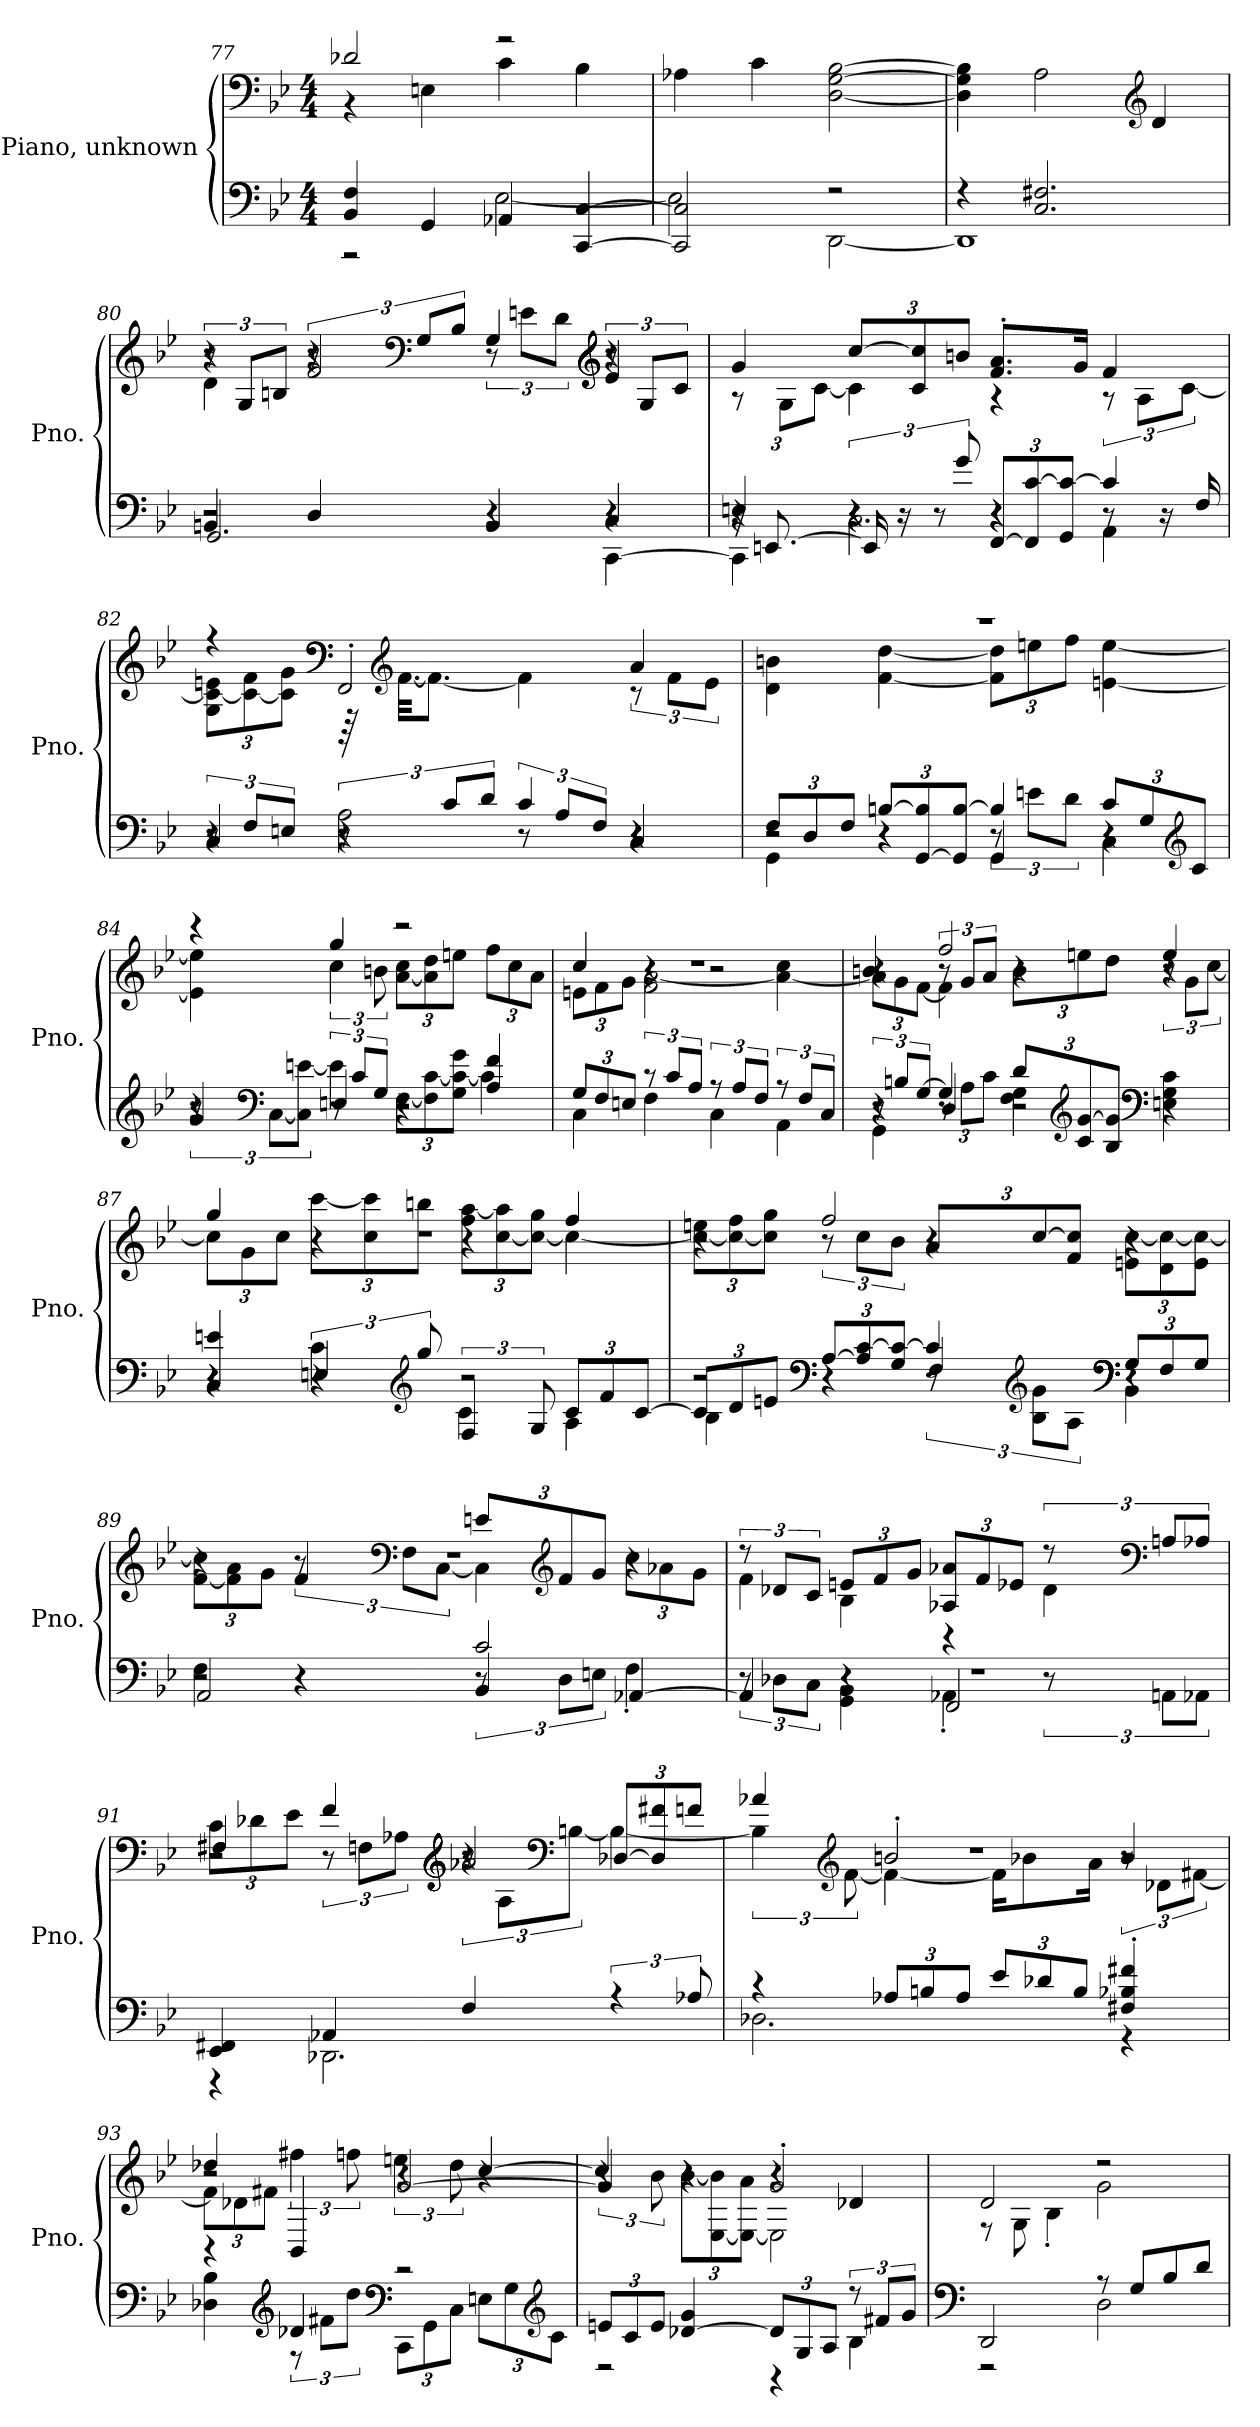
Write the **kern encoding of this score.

**kern	**kern
*part1	*part1
*staff2	*staff1
*I"Piano, unknown	*
*I'Pno.	*
*clefF4	*clefF4
*k[b-e-]	*k[b-e-]
*M4/4	*M4/4
=77	=77
*^	*^
4BB-/ 4F/	2r	2d-X/	4r
4GG/	.	.	4En\
4AA-X/	[2E-\	2r	4c\
[4CC/ [4C/	.	.	4B-\
*	*	*v	*v
=78	=78	=78
2CC/] 2C/]	2E-\]	4A-X\
.	.	4c\
2r	[2DD\	[2D\ [2G\ [2B-\
=79	=79	=79
4r	1DD]	4D\] 4G\] 4B-\]
2.C/ 2.F#X/	.	2A\
*	*	*clefG2
.	.	4d/
=80	=80	=80
*	*^	*^
*	*	*	*	*^
4BBn/	2.GG/	2r	4r	4d\	12r
.	.	.	.	.	12G/L
.	.	.	.	.	12Bn/J
4D/	.	.	2f/	4r	12r
*	*	*	*clefF4	*	*
.	.	.	.	.	12G/L
.	.	.	.	.	12B/J
4BB/	.	4r	.	12r	4G/
.	.	.	.	12en\L	.
.	.	.	.	12d\J	.
*	*	*	*clefG2	*	*
4C/	4r	[4CC\	4e/	4r	12r
.	.	.	.	.	12G/L
.	.	.	.	.	12c/J
*	*	*	*	*v	*v
!!LO:LB:g=z
=81	=81	=81	=81	=81
*	*	*^	*	*
4En/	4r	16r	4CC\]	4g/	12r
.	.	[8.EEn/	.	.	.
.	.	.	.	.	12G\L
.	.	.	.	.	[12c\J
*	*	*	*	*Xbrackettup	*
6r	2.C\	16EE/]	4r	[12cc/L	4c\]
.	.	16r	.	.	.
.	.	.	.	12c/ 12cc/]	.
.	.	8r	.	.	.
12g/	.	.	.	12bn/J	.
*	*	*Xbrackettup	*	*	*
4r	.	[12FF/L	4r	8.f/' 8.a/'L	4r
.	.	12FF/] [12c/	.	.	.
.	.	12GG/ 12c/_J	.	.	.
.	.	.	.	16g/Jk	.
*	*	*	*	*	*brackettup
8r	.	4c/]	4AA\	4f/	12r
.	.	.	.	.	12A\L
16r	.	.	.	.	.
.	.	.	.	.	[12c\J
16F/	.	.	.	.	.
*v	*v	*v	*v	*	*
=82	=82	=82
*brackettup	*	*Xbrackettup
*^	*	*
*	*^	*	*
12r	4r	4C/	4r	12G\ 12c\_ 12en\L
12F/L	.	.	.	12c\_ 12f\
12En/J	.	.	.	12c\] 12g\J
*	*	*	*clefF4	*
12r	2A\	4r	2FF'/	64r
*	*	*	*clefG2	*
.	.	.	.	[32.f\KKL
.	.	.	.	8.f\J_
12c/L	.	.	.	.
12d/J	.	.	.	.
4c/	.	12r	.	4f\]
.	.	12A/L	.	.
.	.	12F/J	.	.
*	*	*	*	*brackettup
4r	4r	4C/	4a/	12r
.	.	.	.	12f\L
.	.	.	.	12e\J
!!LO:LB:g=z	!!
=83	=83	=83	=83	=83
*Xbrackettup	*	*	*	*
12F/L	4GG\	2r	1r	4d\ 4bn\
12D/	.	.	.	.
12F/J	.	.	.	.
[12Bn/L	4r	.	.	[4f\ [4dd\
[12GG/ 12B/]	.	.	.	.
12GG/] [12B/J	.	.	.	.
*	*brackettup	*	*	*Xbrackettup
4B/]	12r	4GG/	.	12f\] 12dd\]L
.	12en\L	.	.	12een\
.	12d\J	.	.	12ff\J
*Xbrackettup	*	*	*	*
12c/L	4C\	4r	.	[4en\ [4ee\
12G/	.	.	.	.
*clefG2	*	*	*	*
12c/J	.	.	.	.
=84	=84	=84	=84	=84
*	*brackettup	*	*	*
4g/	12r	4r	4r	4e\] 4ee\]
*clefF4	*	*	*	*
.	[12C\L	.	.	.
.	12C\] [12en\J	.	.	.
*	*	*	*	*brackettup
12r	4e\]	4En/	4gg/	6cc\
12c/L	.	.	.	.
12G/J	.	.	.	12bn\
*	*Xbrackettup	*	*	*Xbrackettup
4r	[12F\L	2r	2r	[12a\ 12cc\L
.	12F\] [12c\	.	.	12a\] 12dd\
.	12G\ 12c\_ 12g\J	.	.	12een\J
4A/ 4f/	4c\]	.	.	12ff\L
.	.	.	.	12cc\
.	.	.	.	12a\J
*	*v	*v	*	*
!!LO:LB:g=z
=85	=85	=85	=85
*	*	*	*^
12G/L	4C\	1r	12en\L	4cc/
12F/	.	.	12f\	.
12En/J	.	.	12g\J	.
*brackettup	*	*	*	*
12r	4F\	.	2f\ [2a\	4r
12c/L	.	.	.	.
12A/J	.	.	.	.
12r	4C\	.	.	2r
12A/L	.	.	.	.
12F/J	.	.	.	.
12r	4AA\	.	4a\_ 4cc\	.
12F/L	.	.	.	.
12C/J	.	.	.	.
=86	=86	=86	=86	=86
*	*^	*	*	*
12r	4GG\	4r	4r	12a\L]	4bn/
12Bn/L	.	.	.	12g\	.
[12G/J	.	.	.	[12f\J	.
*	*	*	*	*	*brackettup
4G/]	12r	4D/	2ff/	4f\]	12r
.	12A\L	.	.	.	12g/L
.	12c\J	.	.	.	12a/J
*Xbrackettup	*	*	*	*Xbrackettup	*
12d/L	4F\ 4G\	2r	.	12b\L	4r
*clefG2	*	*	*	*	*
12c/ [12g/	.	.	.	12een\	.
12B/ 12g/]J	.	.	.	12dd\J	.
*clefF4	*	*	*	*	*
*	*	*	*	*brackettup	*
4r	4En\ 4G\ 4c\	.	4r	12r	4ee/
.	.	.	.	12g\L	.
.	.	.	.	[12cc\J	.
!!LO:PB:g=z	!!	!!
=87	=87	=87	=87	=87	=87
*	*	*	*	*Xbrackettup	*
4C/ 4en/	4r	4r	1r	12cc\L]	4gg/
.	.	.	.	12g\	.
.	.	.	.	12cc\J	.
*brackettup	*	*	*	*	*
6r	4c\	4En/	.	[12ccc\L	4r
.	.	.	.	12cc\ 12ccc\]	.
*clefG2	*	*	*	*	*
12gg/	.	.	.	12bbn\J	.
6F/	4c\	2r	.	12ff\ [12aa\L	4r
.	.	.	.	[12cc\ 12aa\]	.
12G/	.	.	.	12cc\_ 12gg\J	.
*Xbrackettup	*	*	*	*	*
12c/L	4A\	.	.	4cc\_	4ff/
12f/	.	.	.	.	.
[12c/J	.	.	.	.	.
=88	=88	=88	=88	=88	=88
12c/L]	4B-\	2r	4r	12cc\_ 12een\L	2r
12d/	.	.	.	12cc\_ 12ff\	.
12en/J	.	.	.	12cc\] 12gg\J	.
*clefF4	*	*	*	*	*
*	*	*	*	*brackettup	*
[12A/L	4r	.	2ff/	12r	.
12A/] [12c/	.	.	.	12cc\L	.
12G/ 12c/_J	.	.	.	12b-\J	.
*	*brackettup	*	*	*	*Xbrackettup
4c/]	12r	4F/	.	4r	12a/L
*clefG2	*	*	*	*	*
.	12B-\ 12g\L	.	.	.	[12cc/
.	12A\J	.	.	.	12f/ 12cc/]J
*clefF4	*	*	*	*	*
*Xbrackettup	*	*	*	*	*
12G/L	4BB-\	4r	4r	12en\ [12cc\L	4r
12F/	.	.	.	12d\ 12cc\_	.
12G/J	.	.	.	12e\ 12cc\_J	.
!!LO:LB:g=z	!!	!!
=89	=89	=89	=89	=89	=89
2r	4F\	2AA/	1r	[12f\ 12cc\]L	4r
.	.	.	.	12f\] 12a\	.
.	.	.	.	12g\J	.
*	*	*	*	*brackettup	*
.	4r	.	.	12r	4f/
*	*	*	*clefF4	*	*
.	.	.	.	12F\L	.
.	.	.	.	[12C\J	.
*	*brackettup	*	*	*	*Xbrackettup
2c/	12r	4BB-/	.	4C\]	12en/L
*	*	*	*clefG2	*	*
.	12D\L	.	.	.	12f/
.	12En\J	.	.	.	12g/J
.	4F'\	[4AA-X/	.	12cc\L	4r
.	.	.	.	12a-X\	.
.	.	.	.	12g\J	.
*	*	*	*v	*v	*v
=90	=90	=90	=90
*	*	*	*brackettup
*	*	*	*^
1r	12r	4AA-/]	12r	4f\
.	12D-X\L	.	12d-X/L	.
.	12C\J	.	12c/J	.
*	*	*	*Xbrackettup	*
.	4GG\ 4BB-\	4r	12en/L	4B-\
.	.	.	12f/	.
.	.	.	12g/J	.
.	4AA-X'\	2FF/	12A-X/ 12a-X/L	4r
.	.	.	12f/	.
.	.	.	12e-X/J	.
*	*	*	*brackettup	*
.	12r	.	12r	4d-\
*	*	*	*clefF4	*
.	12AAn\L	.	12An/L	.
.	12AA-X\J	.	12A-X/J	.
*	*v	*v	*	*
!!LO:LB:g=z
=91	=91	=91	=91
*	*	*	*Xbrackettup
*	*	*	*^
4EE-/ 4FF#X/	4r	2r	12c\L	4F#X/
.	.	.	12d-X\	.
.	.	.	12e-\J	.
*	*	*	*brackettup	*
4AA-X/	2.DD-X\	.	12r	4f/
.	.	.	12Fn\L	.
.	.	.	12A-X\J	.
*	*	*clefG2	*	*
4F/	.	2a-X/	12r	4r
.	.	.	12A-\L	.
*	*	*clefF4	*	*
.	.	.	[12Bn\J	.
*	*	*	*	*Xbrackettup
6r	.	.	4B\_	[12D-X/L
.	.	.	.	12D-/] 12f#X/
12A-X/	.	.	.	12fn/J
=92	=92	=92	=92	=92
*	*	*	*brackettup	*
4r	2.D-X\	1r	6B\]	4a-X/
*	*	*clefG2	*	*
.	.	.	[12f\	.
*Xbrackettup	*	*	*	*
12A-X/L	.	.	4f\_	2bn'/
12Bn/	.	.	.	.
12A-/J	.	.	.	.
12e-/L	.	.	16f\KL]	.
.	.	.	8b-X\	.
12d-X/	.	.	.	.
12B/J	.	.	.	.
.	.	.	16a-\Jk	.
4F#X/' 4B-X/' 4f#X/'	4r	.	12r	4b-/
.	.	.	12d-X\L	.
.	.	.	[12f#X\J	.
!!LO:LB:g=z	!!	!!
=93	=93	=93	=93	=93
*	*	*	*Xbrackettup	*
4r	4D-X\ 4B-\	2r	12f#\L]	4dd-X/
.	.	.	12d-X\	.
.	.	.	12f#X\J	.
*clefG2	*	*	*	*
*	*brackettup	*	*brackettup	*
4d-X/	12r	.	6ff#X\	4BB-/
.	12f#X\L	.	.	.
.	12dd\J	.	12ffn\	.
*clefF4	*	*	*	*
*	*Xbrackettup	*	*	*
2r	12CC\L	[2g/	6een\	4r
.	12GG\	.	.	.
.	12C\J	.	12dd-\	.
.	12En\L	.	4r	[4cc/
.	12G\	.	.	.
*clefG2	*	*	*	*
.	12c\J	.	.	.
=94	=94	=94	=94	=94
12en/L	2r	4g/]	6r	4cc/]
12c/	.	.	.	.
12e/J	.	.	12b-\	.
*	*	*	*Xbrackettup	*
[4d-X/ 4g/	.	4r	[12b-\L	4r
.	.	.	[12E-\ 12b-\]	.
.	.	.	12E-\_ 12a\J	.
12d-/L]	4r	2g'/	2E-\]	4r
12G/	.	.	.	.
12A/J	.	.	.	.
*brackettup	*	*	*	*
12r	4B-\	.	.	4d-X/
12f#X/L	.	.	.	.
12g/J	.	.	.	.
*	*	*v	*v	*v
!!LO:LB:g=z
=95	=95	=95
*clefF4	*	*
*	*	*^
2DD/	2r	2d/	8r
.	.	.	8G\
.	.	.	4B-'\
8r	2D\	2r	2g\
8G/L	.	.	.
8B-/	.	.	.
8d/J	.	.	.
*v	*v	*	*
*	*v	*v
=	=
*-	*-
